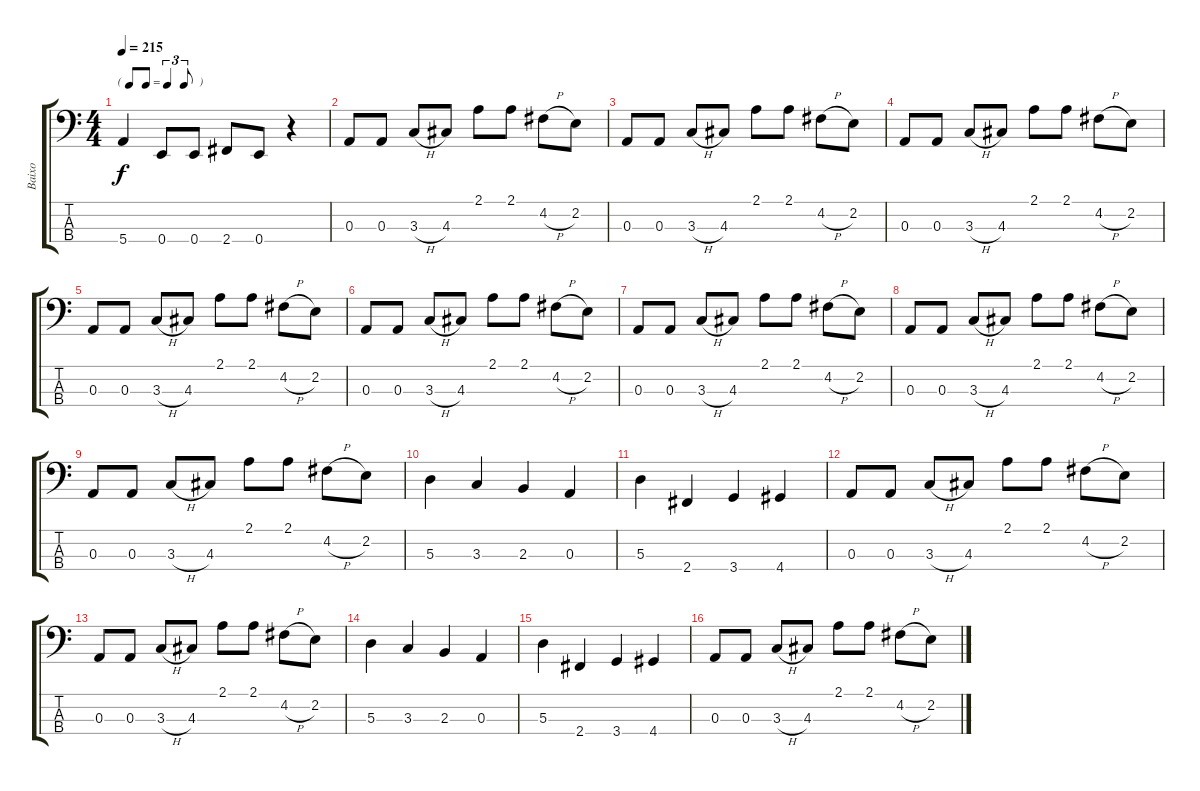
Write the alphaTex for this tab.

\track ("Baixo" "Baixo") {instrument electricbassfinger}
\staff {score tabs}
\tuning (G2 D2 A1 E1) {hide}
\ts (4 4)
\tf triplet8th
\tempo 215
\clef f4
\ks c
5.4.4{dy f} 0.4.8 0.4.8 2.4.8 0.4.8 r.4 |
0.3.8 0.3.8 3.3{h}.8 4.3.8 2.1.8 2.1.8 4.2{h}.8 2.2.8 |
0.3.8 0.3.8 3.3{h}.8 4.3.8 2.1.8 2.1.8 4.2{h}.8 2.2.8 |
0.3.8 0.3.8 3.3{h}.8 4.3.8 2.1.8 2.1.8 4.2{h}.8 2.2.8 |
0.3.8 0.3.8 3.3{h}.8 4.3.8 2.1.8 2.1.8 4.2{h}.8 2.2.8 |
0.3.8 0.3.8 3.3{h}.8 4.3.8 2.1.8 2.1.8 4.2{h}.8 2.2.8 |
0.3.8 0.3.8 3.3{h}.8 4.3.8 2.1.8 2.1.8 4.2{h}.8 2.2.8 |
0.3.8 0.3.8 3.3{h}.8 4.3.8 2.1.8 2.1.8 4.2{h}.8 2.2.8 |
0.3.8 0.3.8 3.3{h}.8 4.3.8 2.1.8 2.1.8 4.2{h}.8 2.2.8 |
5.3.4 3.3.4 2.3.4 0.3.4 |
5.3.4 2.4.4 3.4.4 4.4.4 |
0.3.8 0.3.8 3.3{h}.8 4.3.8 2.1.8 2.1.8 4.2{h}.8 2.2.8 |
0.3.8 0.3.8 3.3{h}.8 4.3.8 2.1.8 2.1.8 4.2{h}.8 2.2.8 |
5.3.4 3.3.4 2.3.4 0.3.4 |
5.3.4 2.4.4 3.4.4 4.4.4 |
0.3.8 0.3.8 3.3{h}.8 4.3.8 2.1.8 2.1.8 4.2{h}.8 2.2.8
